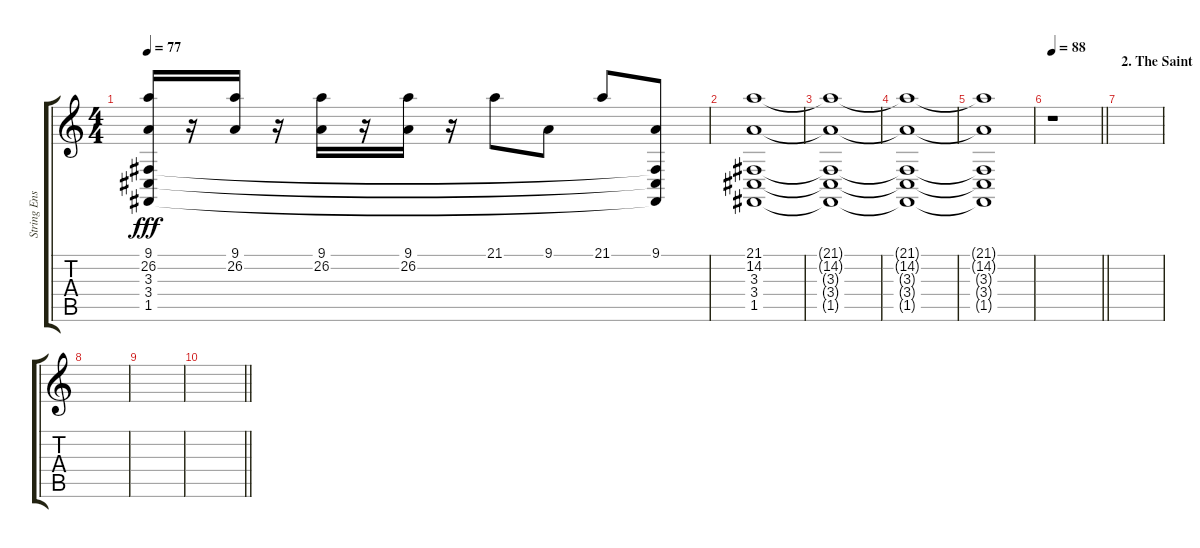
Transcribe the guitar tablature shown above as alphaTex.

\track ("String Ensemble" "String Ens") {instrument stringensemble1}
\staff {score tabs}
\tuning (C4 G3 Eb3 Bb2 F2 C2) {hide}
\ts (4 4)
\tempo 77
\clef g2
\ks c
(9.1 26.2 3.3 3.4 1.5).16{dy fff} r.16 (9.1 26.2).16 r.16 (9.1 26.2).16 r.16 (9.1 26.2).16 r.16 21.1.8 9.1.8 21.1.8 (9.1 3.3{t} 3.4{t} 1.5{t}).8 |
(21.1 14.2 3.3 3.4 1.5).1{volume 0} |
(21.1{t} 14.2{t} 3.3{t} 3.4{t} 1.5{t}).1 |
(21.1{t} 14.2{t} 3.3{t} 3.4{t} 1.5{t}).1 |
(21.1{t} 14.2{t} 3.3{t} 3.4{t} 1.5{t}).1 |
\tempo 88
\barLineRight lightlight
r.1{volume 16} |
\section ("" "2. The Saint")
|
|
|
\barLineRight lightlight
